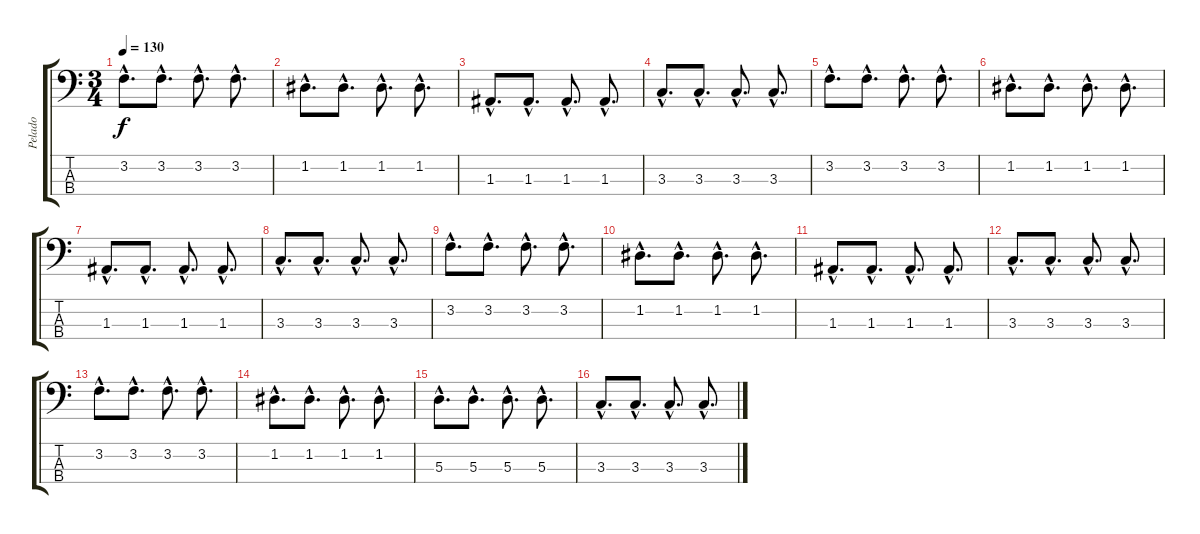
\track ("Pelado" "Pelado") {instrument synthbass2}
\staff {score tabs}
\tuning (G2 D2 A1 E1) {hide}
\ts (3 4)
\tempo 130
\clef f4
\ks c
3.2{hac}.8{d dy f} 3.2{hac}.8{d} 3.2{hac}.8{d} 3.2{hac}.8{d} |
1.2{hac}.8{d} 1.2{hac}.8{d} 1.2{hac}.8{d} 1.2{hac}.8{d} |
1.3{hac}.8{d} 1.3{hac}.8{d} 1.3{hac}.8{d} 1.3{hac}.8{d} |
3.3{hac}.8{d} 3.3{hac}.8{d} 3.3{hac}.8{d} 3.3{hac}.8{d} |
3.2{hac}.8{d} 3.2{hac}.8{d} 3.2{hac}.8{d} 3.2{hac}.8{d} |
1.2{hac}.8{d} 1.2{hac}.8{d} 1.2{hac}.8{d} 1.2{hac}.8{d} |
1.3{hac}.8{d} 1.3{hac}.8{d} 1.3{hac}.8{d} 1.3{hac}.8{d} |
3.3{hac}.8{d} 3.3{hac}.8{d} 3.3{hac}.8{d} 3.3{hac}.8{d} |
3.2{hac}.8{d} 3.2{hac}.8{d} 3.2{hac}.8{d} 3.2{hac}.8{d} |
1.2{hac}.8{d} 1.2{hac}.8{d} 1.2{hac}.8{d} 1.2{hac}.8{d} |
1.3{hac}.8{d} 1.3{hac}.8{d} 1.3{hac}.8{d} 1.3{hac}.8{d} |
3.3{hac}.8{d} 3.3{hac}.8{d} 3.3{hac}.8{d} 3.3{hac}.8{d} |
3.2{hac}.8{d} 3.2{hac}.8{d} 3.2{hac}.8{d} 3.2{hac}.8{d} |
1.2{hac}.8{d} 1.2{hac}.8{d} 1.2{hac}.8{d} 1.2{hac}.8{d} |
5.3{hac}.8{d} 5.3{hac}.8{d} 5.3{hac}.8{d} 5.3{hac}.8{d} |
3.3{hac}.8{d} 3.3{hac}.8{d} 3.3{hac}.8{d} 3.3{hac}.8{d}
